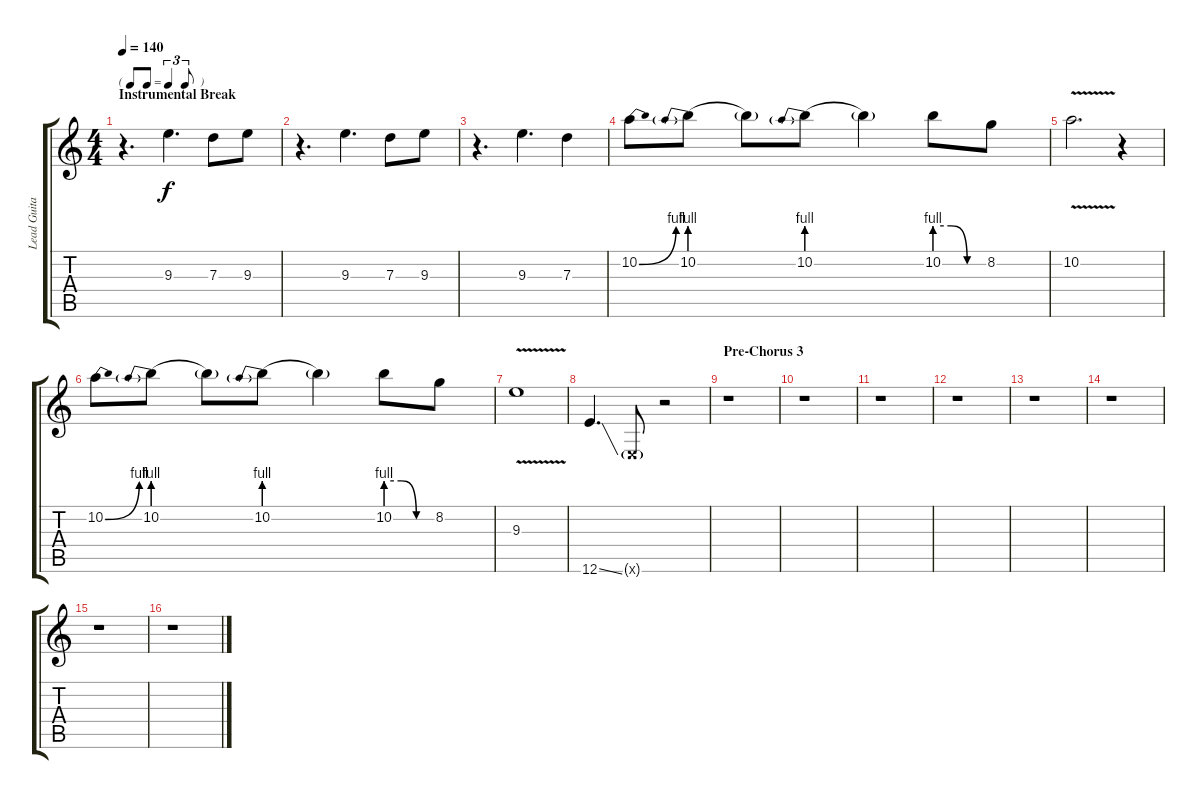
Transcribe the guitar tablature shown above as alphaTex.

\track ("Lead Guitar" "Lead Guita") {instrument distortionguitar}
\staff {score tabs}
\tuning (E4 B3 G3 D3 A2 E2) {hide}
\ts (4 4)
\tf triplet8th
\section ("" "Instrumental Break")
\tempo 140
\clef g2
\ks c
r.4{d dy f} 9.3.4{d} 7.3.8 9.3.8 |
r.4{d} 9.3.4{d} 7.3.8 9.3.8 |
r.4{d} 9.3.4{d} 7.3.4 |
10.2{be (bend 0 0 60 4)}.8 10.2{be (prebend 0 4 60 4)}.8 10.2{t}.8 10.2{be (prebend 0 4 60 4)}.8 10.2{t}.4 10.2{be (custom 0 4 20 4 40 0 60 0)}.8 8.2.8 |
10.2{v}.2{d} r.4 |
10.2{be (bend 0 0 60 4)}.8 10.2{be (prebend 0 4 60 4)}.8 10.2{t}.8 10.2{be (prebend 0 4 60 4)}.8 10.2{t}.4 10.2{be (custom 0 4 20 4 40 0 60 0)}.8 8.2.8 |
9.3{v}.1 |
12.6{ss}.4{d} 0.6{g x}.8 r.2 |
\section ("" "Pre-Chorus 3")
r.1 |
r.1 |
r.1 |
r.1 |
r.1 |
r.1 |
r.1 |
r.1
